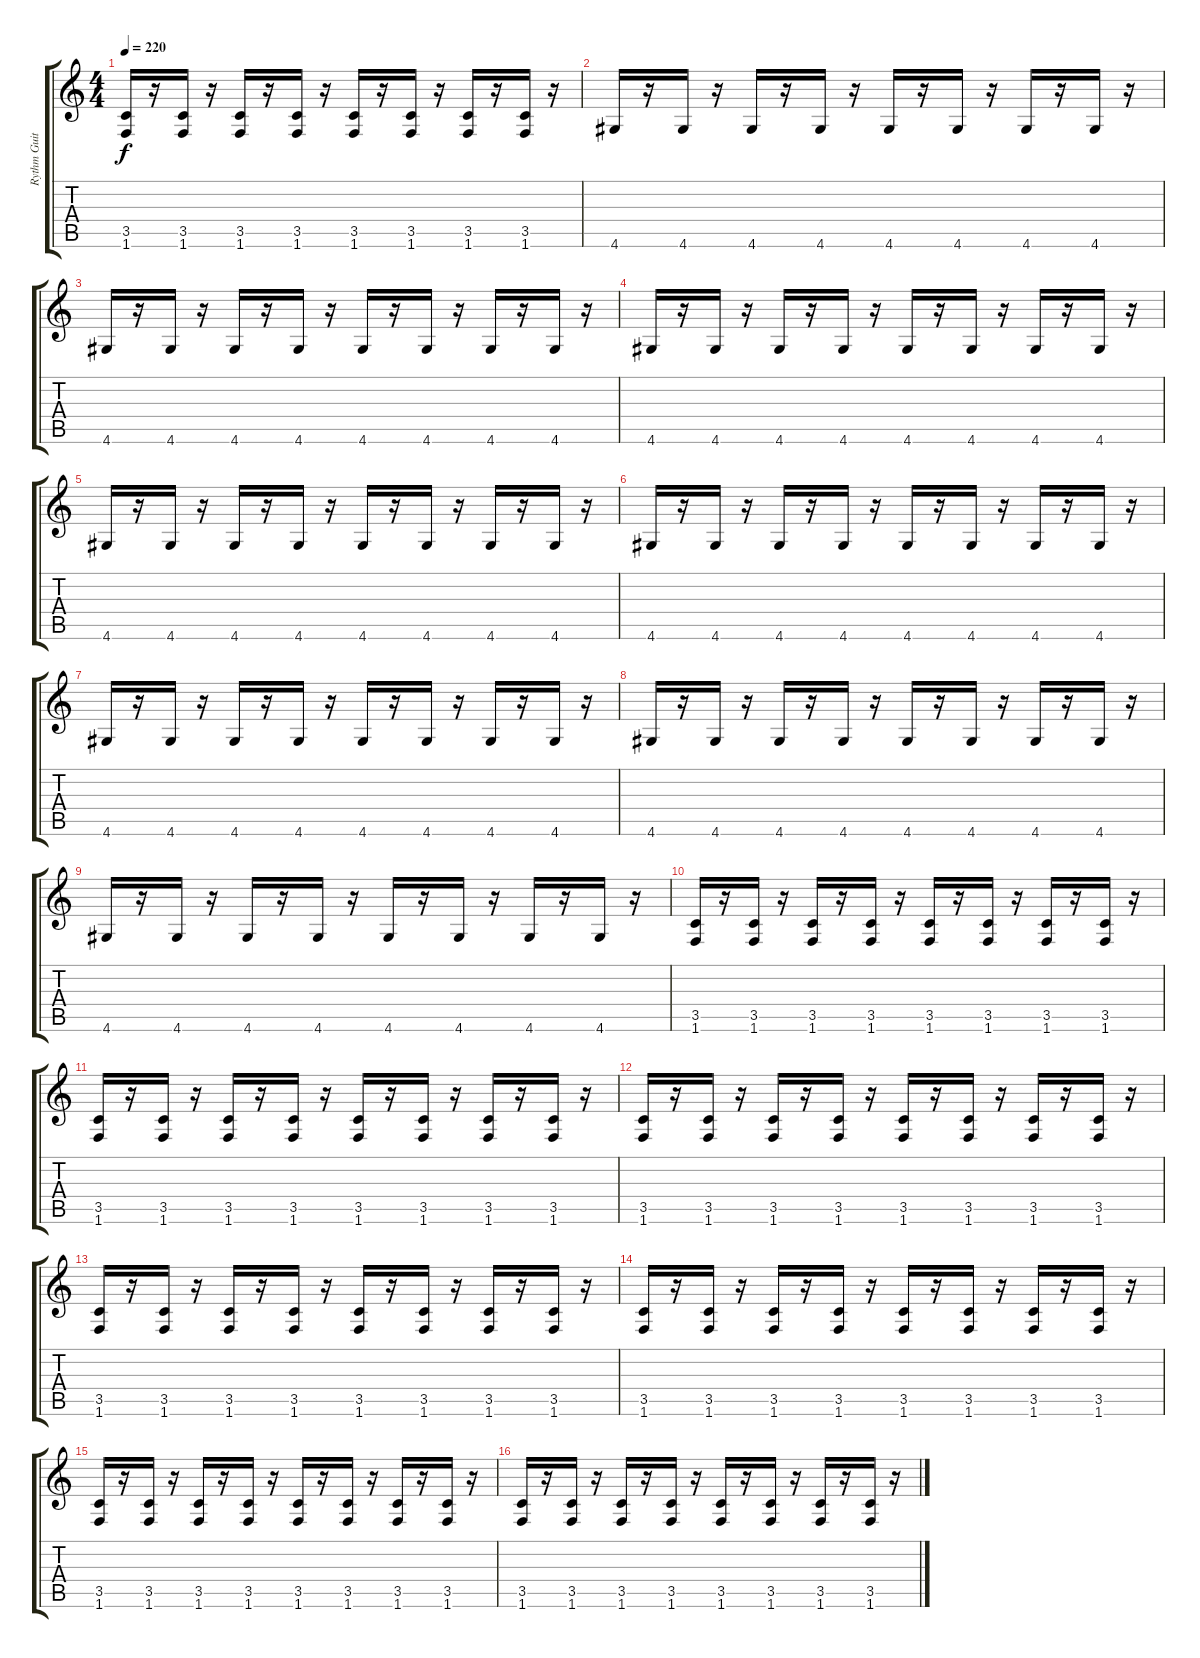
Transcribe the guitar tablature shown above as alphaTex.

\track ("Rythm Guitar " "Rythm Guit") {instrument distortionguitar}
\staff {score tabs}
\tuning (E4 B3 G3 D3 A2 E2) {hide}
\ts (4 4)
\tempo 220
\clef g2
\ks c
(3.5 1.6).16{dy f} r.16 (3.5 1.6).16 r.16 (3.5 1.6).16 r.16 (3.5 1.6).16 r.16 (3.5 1.6).16 r.16 (3.5 1.6).16 r.16 (3.5 1.6).16 r.16 (3.5 1.6).16 r.16 |
4.6.16 r.16 4.6.16 r.16 4.6.16 r.16 4.6.16 r.16 4.6.16 r.16 4.6.16 r.16 4.6.16 r.16 4.6.16 r.16 |
4.6.16 r.16 4.6.16 r.16 4.6.16 r.16 4.6.16 r.16 4.6.16 r.16 4.6.16 r.16 4.6.16 r.16 4.6.16 r.16 |
4.6.16 r.16 4.6.16 r.16 4.6.16 r.16 4.6.16 r.16 4.6.16 r.16 4.6.16 r.16 4.6.16 r.16 4.6.16 r.16 |
4.6.16 r.16 4.6.16 r.16 4.6.16 r.16 4.6.16 r.16 4.6.16 r.16 4.6.16 r.16 4.6.16 r.16 4.6.16 r.16 |
4.6.16 r.16 4.6.16 r.16 4.6.16 r.16 4.6.16 r.16 4.6.16 r.16 4.6.16 r.16 4.6.16 r.16 4.6.16 r.16 |
4.6.16 r.16 4.6.16 r.16 4.6.16 r.16 4.6.16 r.16 4.6.16 r.16 4.6.16 r.16 4.6.16 r.16 4.6.16 r.16 |
4.6.16 r.16 4.6.16 r.16 4.6.16 r.16 4.6.16 r.16 4.6.16 r.16 4.6.16 r.16 4.6.16 r.16 4.6.16 r.16 |
4.6.16 r.16 4.6.16 r.16 4.6.16 r.16 4.6.16 r.16 4.6.16 r.16 4.6.16 r.16 4.6.16 r.16 4.6.16 r.16 |
(3.5 1.6).16 r.16 (3.5 1.6).16 r.16 (3.5 1.6).16 r.16 (3.5 1.6).16 r.16 (3.5 1.6).16 r.16 (3.5 1.6).16 r.16 (3.5 1.6).16 r.16 (3.5 1.6).16 r.16 |
(3.5 1.6).16 r.16 (3.5 1.6).16 r.16 (3.5 1.6).16 r.16 (3.5 1.6).16 r.16 (3.5 1.6).16 r.16 (3.5 1.6).16 r.16 (3.5 1.6).16 r.16 (3.5 1.6).16 r.16 |
(3.5 1.6).16 r.16 (3.5 1.6).16 r.16 (3.5 1.6).16 r.16 (3.5 1.6).16 r.16 (3.5 1.6).16 r.16 (3.5 1.6).16 r.16 (3.5 1.6).16 r.16 (3.5 1.6).16 r.16 |
(3.5 1.6).16 r.16 (3.5 1.6).16 r.16 (3.5 1.6).16 r.16 (3.5 1.6).16 r.16 (3.5 1.6).16 r.16 (3.5 1.6).16 r.16 (3.5 1.6).16 r.16 (3.5 1.6).16 r.16 |
(3.5 1.6).16 r.16 (3.5 1.6).16 r.16 (3.5 1.6).16 r.16 (3.5 1.6).16 r.16 (3.5 1.6).16 r.16 (3.5 1.6).16 r.16 (3.5 1.6).16 r.16 (3.5 1.6).16 r.16 |
(3.5 1.6).16 r.16 (3.5 1.6).16 r.16 (3.5 1.6).16 r.16 (3.5 1.6).16 r.16 (3.5 1.6).16 r.16 (3.5 1.6).16 r.16 (3.5 1.6).16 r.16 (3.5 1.6).16 r.16 |
(3.5 1.6).16 r.16 (3.5 1.6).16 r.16 (3.5 1.6).16 r.16 (3.5 1.6).16 r.16 (3.5 1.6).16 r.16 (3.5 1.6).16 r.16 (3.5 1.6).16 r.16 (3.5 1.6).16 r.16
